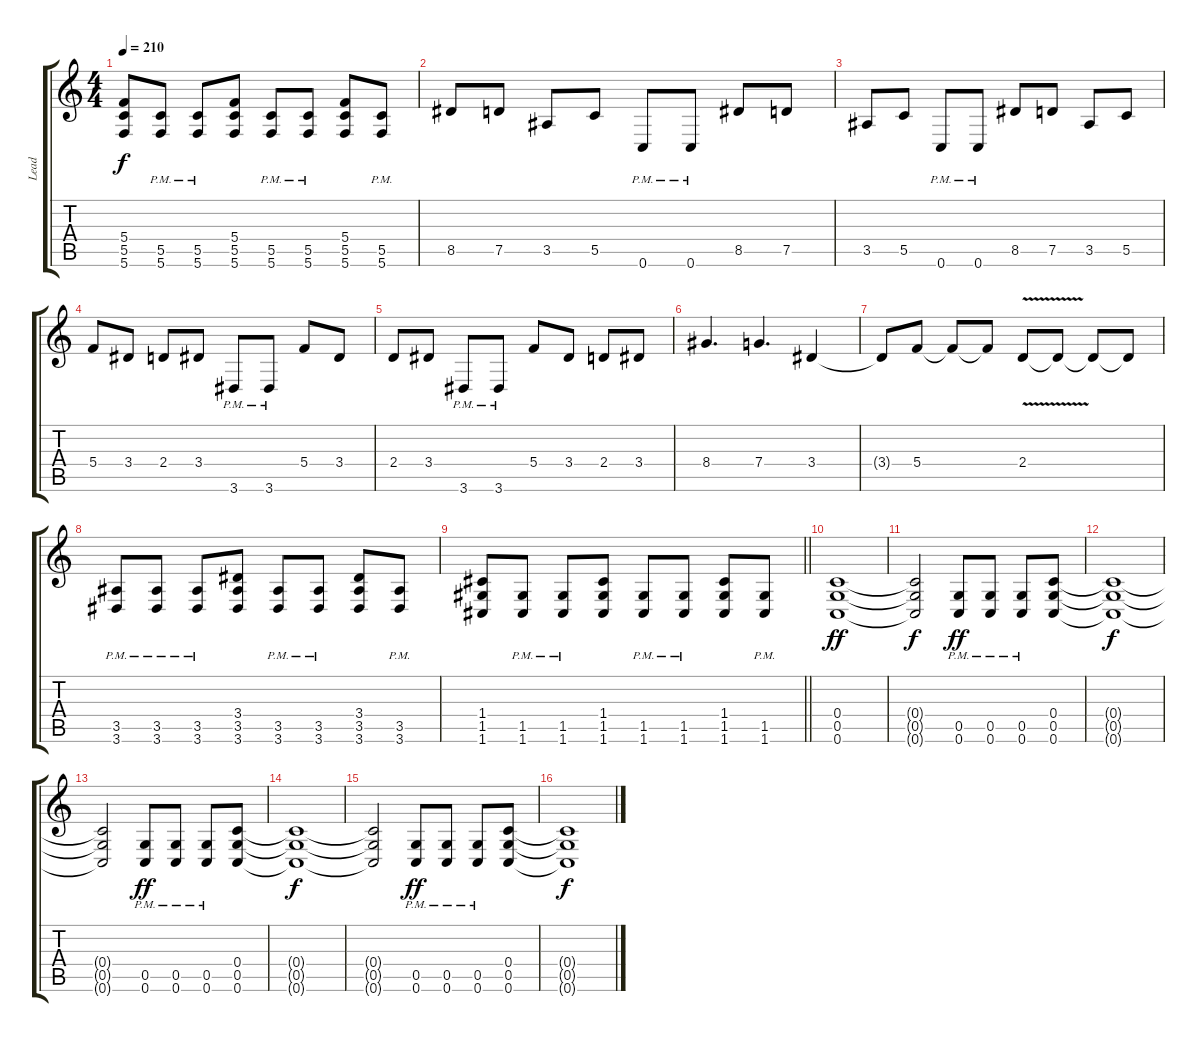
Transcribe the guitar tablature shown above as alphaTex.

\track ("Lead" "Lead") {instrument distortionguitar}
\staff {score tabs}
\tuning (D4 A3 F3 C3 G2 C2) {hide}
\ts (4 4)
\tempo 210
\clef g2
\ks c
(5.4 5.5 5.6).8{dy f} (5.5{pm} 5.6{pm}).8 (5.5{pm} 5.6{pm}).8 (5.4 5.5 5.6).8 (5.5{pm} 5.6{pm}).8 (5.5{pm} 5.6{pm}).8 (5.4 5.5 5.6).8 (5.5{pm} 5.6{pm}).8 |
8.5.8 7.5.8 3.5.8 5.5.8 0.6{pm}.8 0.6{pm}.8 8.5.8 7.5.8 |
3.5.8 5.5.8 0.6{pm}.8 0.6{pm}.8 8.5.8 7.5.8 3.5.8 5.5.8 |
5.4.8 3.4.8 2.4.8 3.4.8 3.6{pm}.8 3.6{pm}.8 5.4.8 3.4.8 |
2.4.8 3.4.8 3.6{pm}.8 3.6{pm}.8 5.4.8 3.4.8 2.4.8 3.4.8 |
8.4.4{d} 7.4.4{d} 3.4.4 |
3.4{t}.8 5.4.8 5.4{t}.8 5.4{t}.8 2.4{v}.8 2.4{t}.8 2.4{t}.8 2.4{t}.8 |
(3.5{pm} 3.6{pm}).8 (3.5{pm} 3.6{pm}).8 (3.5{pm} 3.6{pm}).8 (3.4 3.5 3.6).8 (3.5{pm} 3.6{pm}).8 (3.5{pm} 3.6{pm}).8 (3.4 3.5 3.6).8 (3.5{pm} 3.6{pm}).8 |
\barLineRight lightlight
(1.4 1.5 1.6).8 (1.5{pm} 1.6{pm}).8 (1.5{pm} 1.6{pm}).8 (1.4 1.5 1.6).8 (1.5{pm} 1.6{pm}).8 (1.5{pm} 1.6{pm}).8 (1.4 1.5 1.6).8 (1.5{pm} 1.6{pm}).8 |
\section ("" "")
(0.4 0.5 0.6).1{dy ff} |
(0.4{t} 0.5{t} 0.6{t}).2{dy f} (0.5{pm} 0.6{pm}).8{dy ff} (0.5{pm} 0.6{pm}).8 (0.5{pm} 0.6{pm}).8 (0.4 0.5 0.6).8 |
(0.4{t} 0.5{t} 0.6{t}).1{dy f} |
(0.4{t} 0.5{t} 0.6{t}).2 (0.5{pm} 0.6{pm}).8{dy ff} (0.5{pm} 0.6{pm}).8 (0.5{pm} 0.6{pm}).8 (0.4 0.5 0.6).8 |
(0.4{t} 0.5{t} 0.6{t}).1{dy f} |
(0.4{t} 0.5{t} 0.6{t}).2 (0.5{pm} 0.6{pm}).8{dy ff} (0.5{pm} 0.6{pm}).8 (0.5{pm} 0.6{pm}).8 (0.4 0.5 0.6).8 |
(0.4{t} 0.5{t} 0.6{t}).1{dy f}
